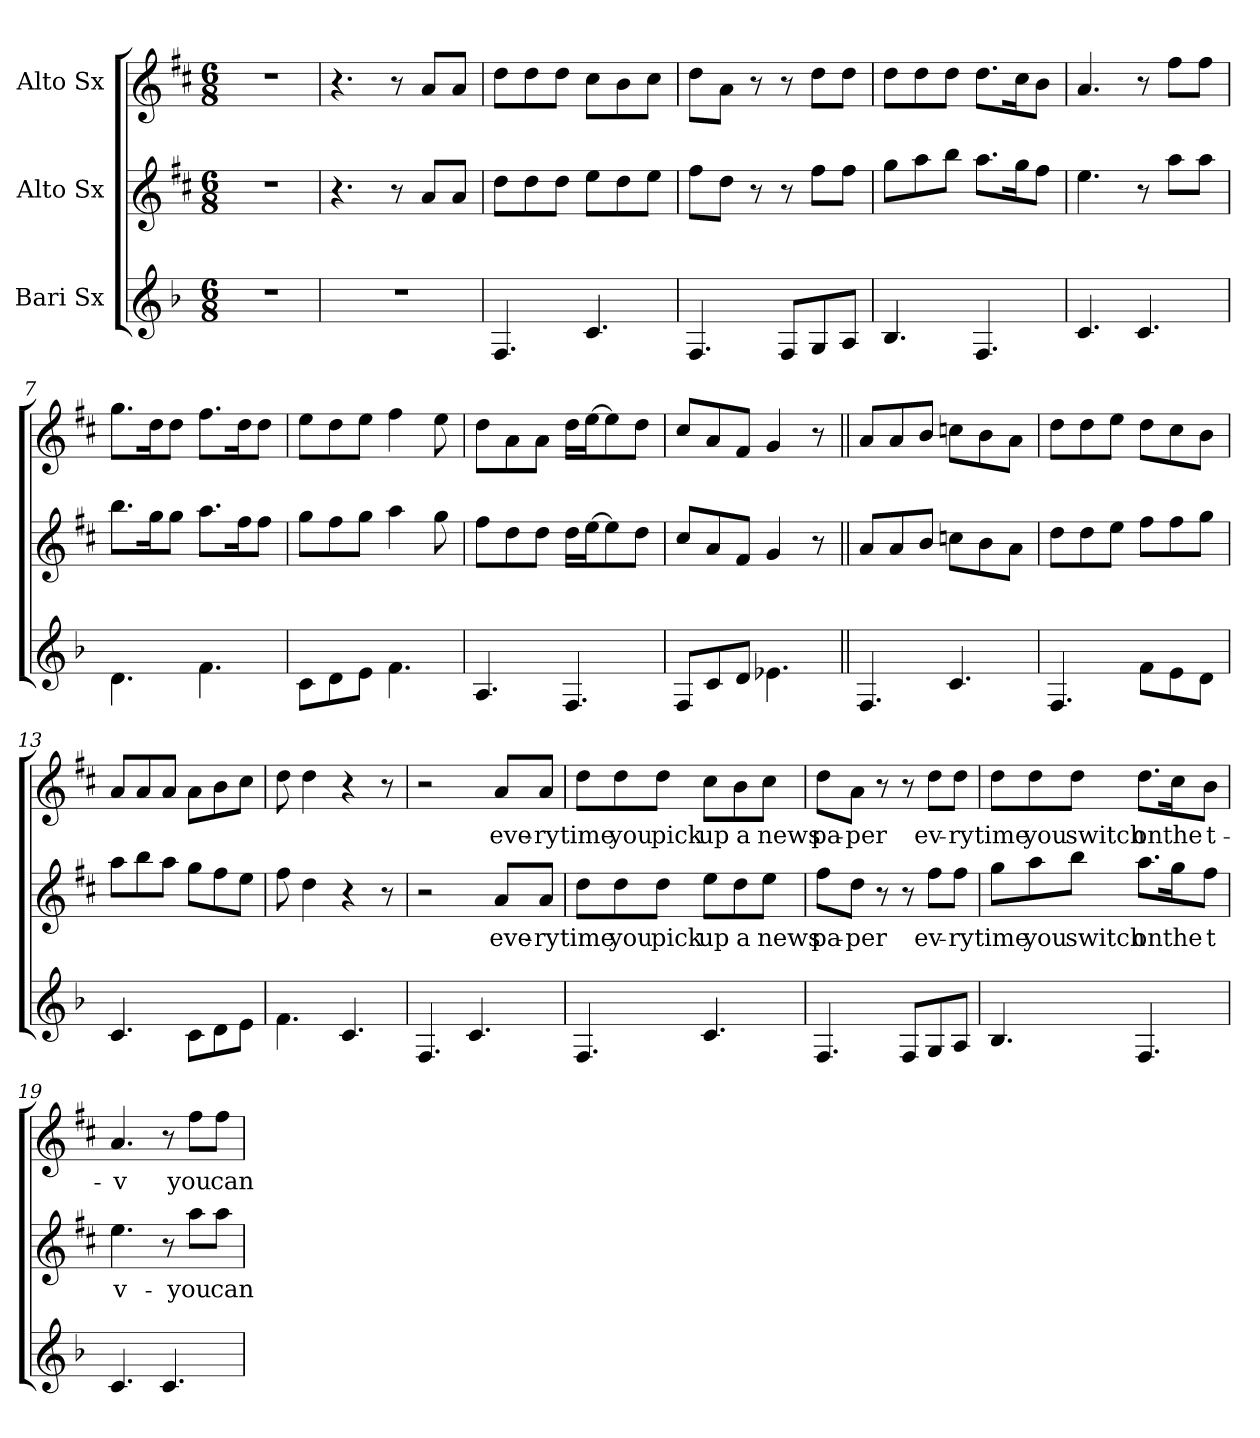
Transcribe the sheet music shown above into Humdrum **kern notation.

**kern	**kern	**text	**kern	**text
*part3	*part2	*part2	*part1	*part1
*staff3	*staff2	*staff2	*staff1	*staff1
*I"Bari Sx	*I"Alto Sx	*	*I"Alto Sx	*
*clefG2	*clefG2	*	*clefG2	*
*ITrd12c21	*ITrd5c9	*	*ITrd5c9	*
*k[b-]	*k[b-]	*	*k[b-]	*
*M6/8	*M6/8	*	*M6/8	*
*MM110	*MM110	*	*MM110	*
=1	=1	=1	=1	=1
2.r	2.r	.	2.r	.
=2	=2	=2	=2	=2
2.r	4.r	.	4.r	.
.	8r	.	8r	.
.	8c/L	.	8c/L	.
.	8c/J	.	8c/J	.
=3	=3	=3	=3	=3
4.FF/	8f\L	.	8f\L	.
.	8f\	.	8f\	.
.	8f\J	.	8f\J	.
4.C/	8g\L	.	8e\L	.
.	8f\	.	8d\	.
.	8g\J	.	8e\J	.
=4	=4	=4	=4	=4
4.FF/	8a\L	.	8f\L	.
.	8f\J	.	8c\J	.
.	8r	.	8r	.
8FF/L	8r	.	8r	.
8GG/	8a\L	.	8f\L	.
8AA/J	8a\J	.	8f\J	.
=5	=5	=5	=5	=5
4.BB-/	8b-\L	.	8f\L	.
.	8cc\	.	8f\	.
.	8dd\J	.	8f\J	.
4.FF/	8.cc\L	.	8.f\L	.
.	16b-\K	.	16e\K	.
.	8a\J	.	8d\J	.
=6	=6	=6	=6	=6
4.C/	4.g\	.	4.c/	.
4.C/	8r	.	8r	.
.	8cc\L	.	8a\L	.
.	8cc\J	.	8a\J	.
=7	=7	=7	=7	=7
4.D\	8.dd\L	.	8.b-\L	.
.	16b-\K	.	16f\K	.
.	8b-\J	.	8f\J	.
4.F\	8.cc\L	.	8.a\L	.
.	16a\K	.	16f\K	.
.	8a\J	.	8f\J	.
=8	=8	=8	=8	=8
8C\L	8b-\L	.	8g\L	.
8D\	8a\	.	8f\	.
8E\J	8b-\J	.	8g\J	.
4.F\	4cc\	.	4a\	.
.	8b-\	.	8g\	.
!!LO:LB:g=z
=9	=9	=9	=9	=9
4.AA/	8a\L	.	8f\L	.
.	8f\	.	8c\	.
.	8f\J	.	8c\J	.
4.FF/	16f\LL	.	16f\LL	.
.	[16g\J	.	[16g\J	.
.	8g\]	.	8g\]	.
.	8f\J	.	8f\J	.
=10	=10	=10	=10	=10
8FF/L	8e/L	.	8e/L	.
8C/	8c/	.	8c/	.
8D/J	8A/J	.	8A/J	.
4.E-X\	4B-/	.	4B-/	.
.	8r	.	8r	.
=11||	=11||	=11||	=11||	=11||
4.FF/	8c/L	.	8c/L	.
.	8c/	.	8c/	.
.	8d/J	.	8d/J	.
4.C/	8e-X\L	.	8e-X\L	.
.	8d\	.	8d\	.
.	8c\J	.	8c\J	.
=12	=12	=12	=12	=12
4.FF/	8f\L	.	8f\L	.
.	8f\	.	8f\	.
.	8g\J	.	8g\J	.
8F\L	8a\L	.	8f\L	.
8E\	8a\	.	8e\	.
8D\J	8b-\J	.	8d\J	.
=13	=13	=13	=13	=13
4.C/	8cc\L	.	8c/L	.
.	8dd\	.	8c/	.
.	8cc\J	.	8c/J	.
8C\L	8b-\L	.	8c\L	.
8D\	8a\	.	8d\	.
8E\J	8g\J	.	8e\J	.
=14	=14	=14	=14	=14
4.F\	8a\	.	8f\	.
.	4f\	.	4f\	.
4.C/	4r	.	4r	.
.	8r	.	8r	.
=15	=15	=15	=15	=15
4.FF/	2r	.	2r	.
4.C/	.	.	.	.
!	!	!LO:LY:b	!	!LO:LY:b
.	8c/L	eve-	8c/L	eve-
!	!	!LO:LY:b	!	!LO:LY:b
.	8c/J	-ry	8c/J	-ry
!!LO:LB:g=z
=16	=16	=16	=16	=16
!	!	!LO:LY:b	!	!LO:LY:b
4.FF/	8f\L	time	8f\L	time
!	!	!LO:LY:b	!	!LO:LY:b
.	8f\	you	8f\	you
!	!	!LO:LY:b	!	!LO:LY:b
.	8f\J	pick	8f\J	pick
!	!	!LO:LY:b	!	!LO:LY:b
4.C/	8g\L	up	8e\L	up
!	!	!LO:LY:b	!	!LO:LY:b
.	8f\	a	8d\	a
!	!	!LO:LY:b	!	!LO:LY:b
.	8g\J	news	8e\J	news
=17	=17	=17	=17	=17
!	!	!LO:LY:b	!	!LO:LY:b
4.FF/	8a\L	pa-	8f\L	pa-
!	!	!LO:LY:b	!	!LO:LY:b
.	8f\J	-per	8c\J	-per
.	8r	.	8r	.
8FF/L	8r	.	8r	.
!	!	!LO:LY:b	!	!LO:LY:b
8GG/	8a\L	ev-	8f\L	ev-
!	!	!LO:LY:b	!	!LO:LY:b
8AA/J	8a\J	-ry	8f\J	-ry
=18	=18	=18	=18	=18
!	!	!LO:LY:b	!	!LO:LY:b
4.BB-/	8b-\L	time	8f\L	time
!	!	!LO:LY:b	!	!LO:LY:b
.	8cc\	you	8f\	you
!	!	!LO:LY:b	!	!LO:LY:b
.	8dd\J	switch	8f\J	switch
!	!	!LO:LY:b	!	!LO:LY:b
4.FF/	8.cc\L	on	8.f\L	on
!	!	!LO:LY:b	!	!LO:LY:b
.	16b-\K	the	16e\K	the
!	!	!LO:LY:b	!	!LO:LY:b
.	8a\J	t	8d\J	t-
=19	=19	=19	=19	=19
!	!	!LO:LY:b	!	!LO:LY:b
4.C/	4.g\	v-	4.c/	-v
4.C/	8r	.	8r	.
!	!	!LO:LY:b	!	!LO:LY:b
.	8cc\L	-you	8a\L	you
!	!	!LO:LY:b	!	!LO:LY:b
.	8cc\J	can	8a\J	can
=	=	=	=	=
*-	*-	*-	*-	*-
